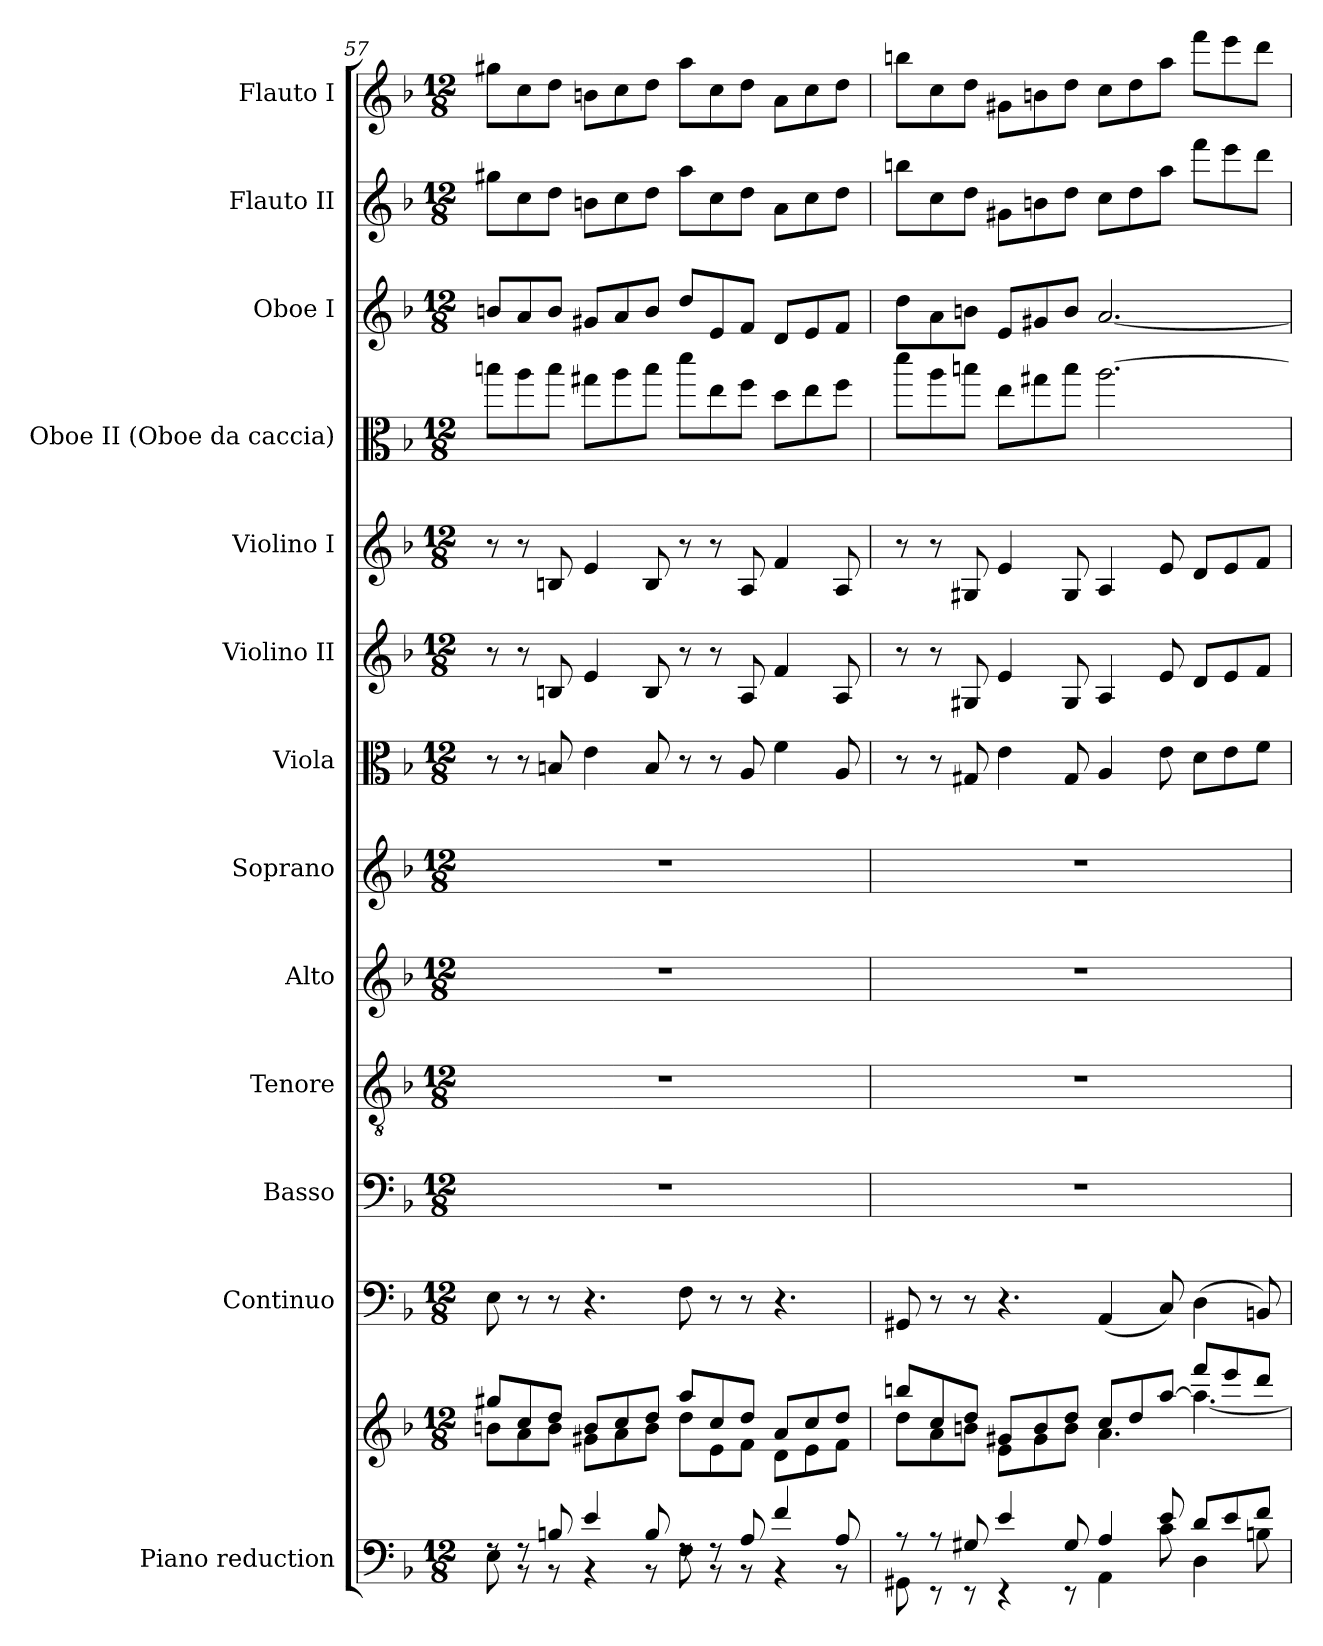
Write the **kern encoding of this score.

**kern	**kern	**kern	**kern	**kern	**kern	**kern	**kern	**kern	**kern	**kern	**kern	**kern	**kern
*part13	*part13	*part12	*part11	*part10	*part9	*part8	*part7	*part6	*part5	*part4	*part3	*part2	*part1
*staff14	*staff13	*staff12	*staff11	*staff10	*staff9	*staff8	*staff7	*staff6	*staff5	*staff4	*staff3	*staff2	*staff1
*I"Piano reduction	*	*I"Continuo	*I"Basso	*I"Tenore	*I"Alto	*I"Soprano	*I"Viola	*I"Violino II	*I"Violino I	*I"Oboe II (Oboe da caccia)	*I"Oboe I	*I"Flauto II	*I"Flauto I
*I'Pno	*	*	*	*	*	*	*I'Vla	*I'Vln	*I'Vln	*	*I'Ob	*I'Fl	*I'Fl
*clefF4	*clefG2	*clefF4	*clefF4	*clefGv2	*clefG2	*clefG2	*clefC3	*clefG2	*clefG2	*clefC3	*clefG2	*clefG2	*clefG2
*	*	*	*	*	*	*	*	*	*	*ITrd12c21	*	*	*
*k[b-]	*k[b-]	*k[b-]	*k[b-]	*k[b-]	*k[b-]	*k[b-]	*k[b-]	*k[b-]	*k[b-]	*k[b-]	*k[b-]	*k[b-]	*k[b-]
*M12/8	*M12/8	*M12/8	*M12/8	*M12/8	*M12/8	*M12/8	*M12/8	*M12/8	*M12/8	*M12/8	*M12/8	*M12/8	*M12/8
=57	=57	=57	=57	=57	=57	=57	=57	=57	=57	=57	=57	=57	=57
*^	*^	*	*	*	*	*	*	*	*	*	*	*	*
8rF	8E\	8gg#X/L	8bn\L	8E\	1.r	1.r	1.r	1.r	8r	8r	8r	8bn\L	8bn/L	8gg#X\L	8gg#X\L
8rF	8r	8cc/	8a\	8r	.	.	.	.	8r	8r	8r	8a\	8a/	8cc\	8cc\
8Bn/	8r	8dd/J	8b\J	8r	.	.	.	.	8Bn/	8Bn/	8Bn/	8b\J	8b/J	8dd\J	8dd\J
4e/	4r	8b/L	8g#X\L	4.r	.	.	.	.	4e\	4e/	4e/	8g#X\L	8g#X/L	8bn\L	8bn\L
.	.	8cc/	8a\	.	.	.	.	.	.	.	.	8a\	8a/	8cc\	8cc\
8B/	8r	8dd/J	8b\J	.	.	.	.	.	8B/	8B/	8B/	8b\J	8b/J	8dd\J	8dd\J
8rF	8F\	8aa/L	8dd\L	8F\	.	.	.	.	8r	8r	8r	8dd\L	8dd/L	8aa\L	8aa\L
8rF	8r	8cc/	8e\	8r	.	.	.	.	8r	8r	8r	8e\	8e/	8cc\	8cc\
8A/	8r	8dd/J	8f\J	8r	.	.	.	.	8A/	8A/	8A/	8f\J	8f/J	8dd\J	8dd\J
4f/	4r	8a/L	8d\L	4.r	.	.	.	.	4f\	4f/	4f/	8d\L	8d/L	8a\L	8a\L
.	.	8cc/	8e\	.	.	.	.	.	.	.	.	8e\	8e/	8cc\	8cc\
8A/	8r	8dd/J	8f\J	.	.	.	.	.	8A/	8A/	8A/	8f\J	8f/J	8dd\J	8dd\J
!!LO:PB:g=z
=58	=58	=58	=58	=58	=58	=58	=58	=58	=58	=58	=58	=58	=58	=58	=58
8r	8GG#X\	8bbn/L	8dd\L	8GG#X/	1.r	1.r	1.r	1.r	8r	8r	8r	8dd\L	8dd\L	8bbn\L	8bbn\L
8r	8r	8cc/	8a\	8r	.	.	.	.	8r	8r	8r	8a\	8a\	8cc\	8cc\
8G#X/	8r	8dd/J	8bn\J	8r	.	.	.	.	8G#X/	8G#X/	8G#X/	8bn\J	8bn\J	8dd\J	8dd\J
4e/	4r	8g#X/L	8e\L	4.r	.	.	.	.	4e\	4e/	4e/	8e\L	8e/L	8g#X\L	8g#X\L
.	.	8b/	8g#\	.	.	.	.	.	.	.	.	8g#X\	8g#X/	8bn\	8bn\
8G#/	8r	8dd/J	8b\J	.	.	.	.	.	8G#/	8G#/	8G#/	8b\J	8b/J	8dd\J	8dd\J
4A/	4AA\	8cc/L	4.a\	(<4AA/	.	.	.	.	4A/	4A/	4A/	[2.a\	[2.a/	8cc\L	8cc\L
.	.	8dd/	.	.	.	.	.	.	.	.	.	.	.	8dd\	8dd\
8e/	8c\	[8aa/J	.	8C/)	.	.	.	.	8e\	8e/	8e/	.	.	8aa\J	8aa\J
8d/L	4D\	8fff/L	4.aa\_	(>4D\	.	.	.	.	8d\L	8d/L	8d/L	.	.	8fff\L	8fff\L
8e/	.	8eee/	.	.	.	.	.	.	8e\	8e/	8e/	.	.	8eee\	8eee\
8f/J	8Bn\	8ddd/J	.	8BBn/)	.	.	.	.	8f\J	8f/J	8f/J	.	.	8ddd\J	8ddd\J
*v	*v	*	*	*	*	*	*	*	*	*	*	*	*	*	*
*	*v	*v	*	*	*	*	*	*	*	*	*	*	*	*
=	=	=	=	=	=	=	=	=	=	=	=	=	=
*-	*-	*-	*-	*-	*-	*-	*-	*-	*-	*-	*-	*-	*-
